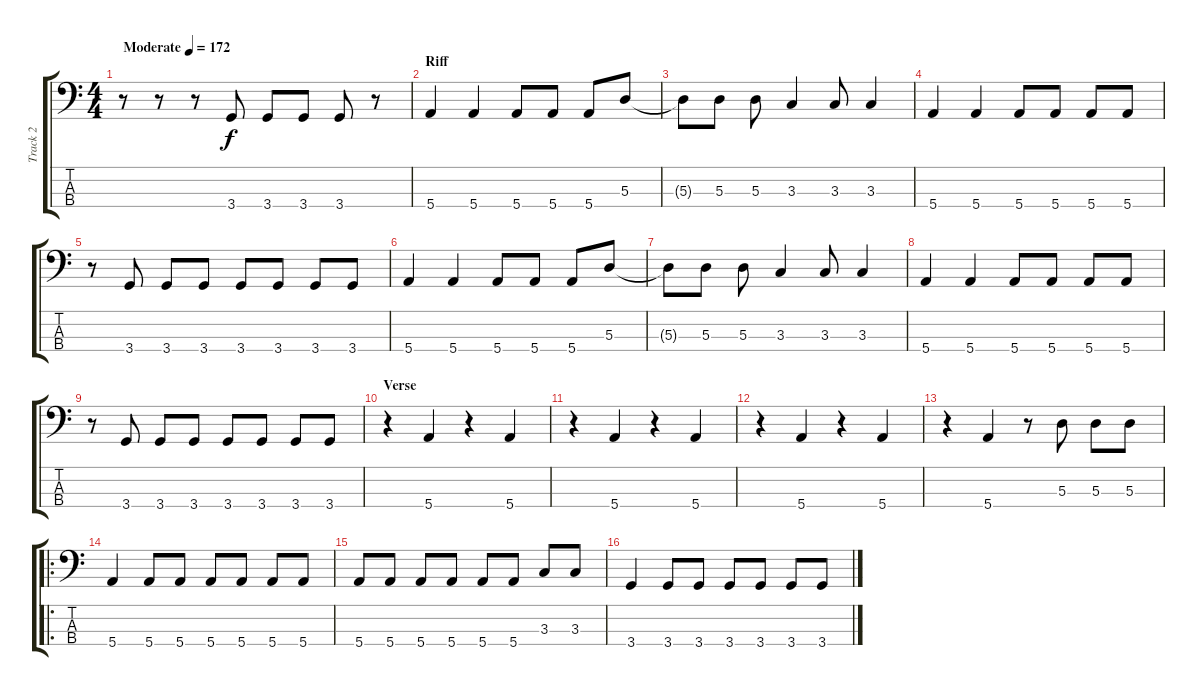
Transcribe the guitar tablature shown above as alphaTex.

\track ("Track 2" "Track 2") {instrument electricbasspick}
\staff {score tabs}
\tuning (G2 D2 A1 E1) {hide}
\ts (4 4)
\tempo (172 "Moderate")
\clef f4
\ks c
r.8{dy f instrument electricbasspick} r.8 r.8 3.4.8 3.4.8 3.4.8 3.4.8 r.8 |
\section ("" "Riff")
5.4.4 5.4.4 5.4.8 5.4.8 5.4.8 5.3.8 |
5.3{t}.8 5.3.8 5.3.8 3.3.4 3.3.8 3.3.4 |
5.4.4 5.4.4 5.4.8 5.4.8 5.4.8 5.4.8 |
r.8 3.4.8 3.4.8 3.4.8 3.4.8 3.4.8 3.4.8 3.4.8 |
5.4.4 5.4.4 5.4.8 5.4.8 5.4.8 5.3.8 |
5.3{t}.8 5.3.8 5.3.8 3.3.4 3.3.8 3.3.4 |
5.4.4 5.4.4 5.4.8 5.4.8 5.4.8 5.4.8 |
r.8 3.4.8 3.4.8 3.4.8 3.4.8 3.4.8 3.4.8 3.4.8 |
\section ("" "Verse")
r.4 5.4.4 r.4 5.4.4 |
r.4 5.4.4 r.4 5.4.4 |
r.4 5.4.4 r.4 5.4.4 |
r.4 5.4.4 r.8 5.3.8 5.3.8 5.3.8 |
\ro
5.4.4 5.4.8 5.4.8 5.4.8 5.4.8 5.4.8 5.4.8 |
5.4.8 5.4.8 5.4.8 5.4.8 5.4.8 5.4.8 3.3.8 3.3.8 |
3.4.4 3.4.8 3.4.8 3.4.8 3.4.8 3.4.8 3.4.8
